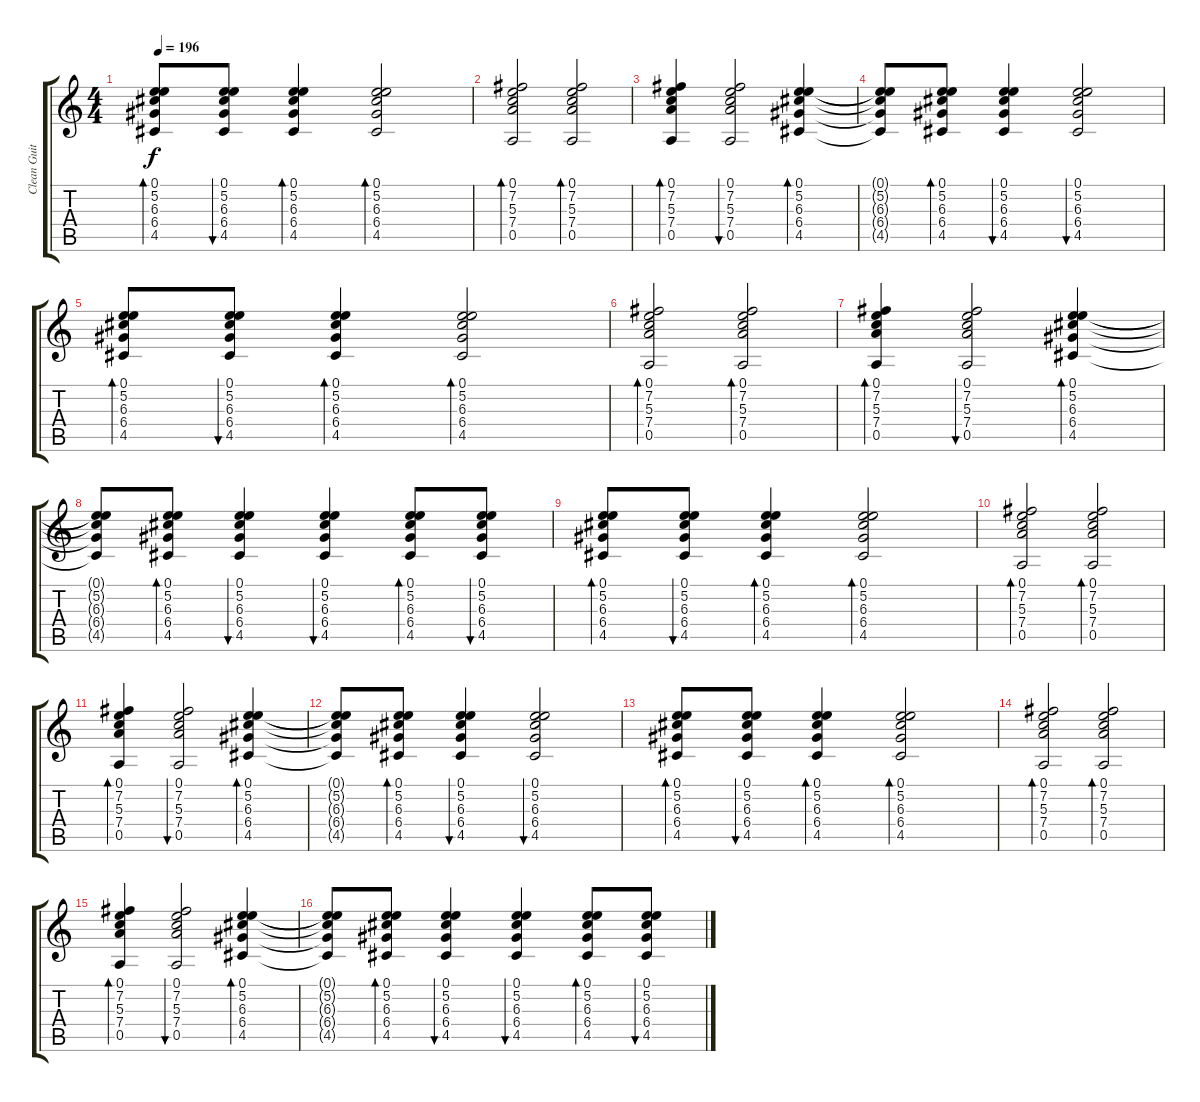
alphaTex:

\track ("Clean Guitar 2" "Clean Guit") {instrument acousticguitarnylon}
\staff {score tabs}
\tuning (E4 B3 G3 D3 A2 E2) {hide}
\ts (4 4)
\tempo 196
\clef g2
\ks c
(0.1 5.2 6.3 6.4 4.5).8{bd 30 dy f} (0.1 5.2 6.3 6.4 4.5).8{bu 30} (0.1 5.2 6.3 6.4 4.5).4{bd 60} (0.1 5.2 6.3 6.4 4.5).2{bd 60} |
(0.1 7.2 5.3 7.4 0.5).2{bd 120} (0.1 7.2 5.3 7.4 0.5).2{bd 60} |
(0.1 7.2 5.3 7.4 0.5).4{bd 60} (0.1 7.2 5.3 7.4 0.5).2{bu 60} (0.1 5.2 6.3 6.4 4.5).4{bd 60} |
(0.1{t} 5.2{t} 6.3{t} 6.4{t} 4.5{t}).8 (0.1 5.2 6.3 6.4 4.5).8{bd 30} (0.1 5.2 6.3 6.4 4.5).4{bu 30} (0.1 5.2 6.3 6.4 4.5).2{bu 60} |
(0.1 5.2 6.3 6.4 4.5).8{bd 30} (0.1 5.2 6.3 6.4 4.5).8{bu 30} (0.1 5.2 6.3 6.4 4.5).4{bd 60} (0.1 5.2 6.3 6.4 4.5).2{bd 60} |
(0.1 7.2 5.3 7.4 0.5).2{bd 120} (0.1 7.2 5.3 7.4 0.5).2{bd 60} |
(0.1 7.2 5.3 7.4 0.5).4{bd 60} (0.1 7.2 5.3 7.4 0.5).2{bu 60} (0.1 5.2 6.3 6.4 4.5).4{bd 60} |
(0.1{t} 5.2{t} 6.3{t} 6.4{t} 4.5{t}).8 (0.1 5.2 6.3 6.4 4.5).8{bd 30} (0.1 5.2 6.3 6.4 4.5).4{bu 30} (0.1 5.2 6.3 6.4 4.5).4{bu 60} (0.1 5.2 6.3 6.4 4.5).8{bd 30} (0.1 5.2 6.3 6.4 4.5).8{bu 30} |
(0.1 5.2 6.3 6.4 4.5).8{bd 30} (0.1 5.2 6.3 6.4 4.5).8{bu 30} (0.1 5.2 6.3 6.4 4.5).4{bd 60} (0.1 5.2 6.3 6.4 4.5).2{bd 60} |
(0.1 7.2 5.3 7.4 0.5).2{bd 120} (0.1 7.2 5.3 7.4 0.5).2{bd 60} |
(0.1 7.2 5.3 7.4 0.5).4{bd 60} (0.1 7.2 5.3 7.4 0.5).2{bu 60} (0.1 5.2 6.3 6.4 4.5).4{bd 60} |
(0.1{t} 5.2{t} 6.3{t} 6.4{t} 4.5{t}).8 (0.1 5.2 6.3 6.4 4.5).8{bd 30} (0.1 5.2 6.3 6.4 4.5).4{bu 30} (0.1 5.2 6.3 6.4 4.5).2{bu 60} |
(0.1 5.2 6.3 6.4 4.5).8{bd 30} (0.1 5.2 6.3 6.4 4.5).8{bu 30} (0.1 5.2 6.3 6.4 4.5).4{bd 60} (0.1 5.2 6.3 6.4 4.5).2{bd 60} |
(0.1 7.2 5.3 7.4 0.5).2{bd 120} (0.1 7.2 5.3 7.4 0.5).2{bd 60} |
(0.1 7.2 5.3 7.4 0.5).4{bd 60} (0.1 7.2 5.3 7.4 0.5).2{bu 60} (0.1 5.2 6.3 6.4 4.5).4{bd 60} |
(0.1{t} 5.2{t} 6.3{t} 6.4{t} 4.5{t}).8 (0.1 5.2 6.3 6.4 4.5).8{bd 30} (0.1 5.2 6.3 6.4 4.5).4{bu 30} (0.1 5.2 6.3 6.4 4.5).4{bu 60} (0.1 5.2 6.3 6.4 4.5).8{bd 30} (0.1 5.2 6.3 6.4 4.5).8{bu 30}
